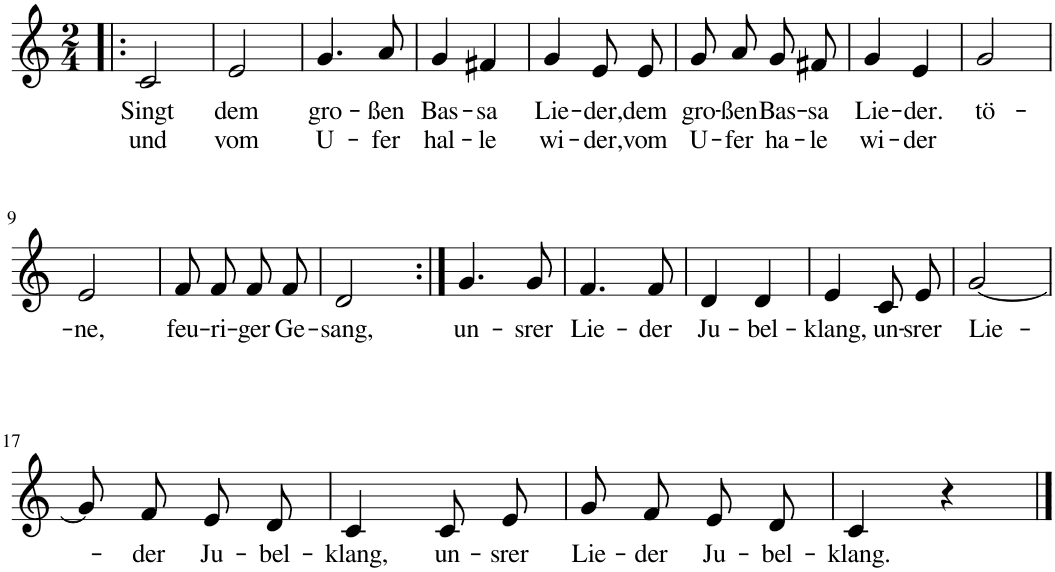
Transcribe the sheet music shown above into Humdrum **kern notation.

**kern	**text	**text
*part1	*part1	*part1
*staff1	*staff1	*staff1
*I"Midi_1	*	*
*clefG2	*	*
*k[]	*	*
*M2/4	*	*
=1!|:	=1!|:	=1!|:
!	!LO:LY:b	!LO:LY:b
2c/	Singt	und
=2	=2	=2
!	!LO:LY:b	!LO:LY:b
2e/	dem	vom
=3	=3	=3
!	!LO:LY:b	!LO:LY:b
4.g/	gro-	-U-
!	!LO:LY:b	!LO:LY:b
8a/	-ßen	fer
=4	=4	=4
!	!LO:LY:b	!LO:LY:b
4g/	Bas-	-hal-
!	!LO:LY:b	!LO:LY:b
4f#X/	-sa	le
=5	=5	=5
!	!LO:LY:b	!LO:LY:b
4g/	Lie-	-wi-
!	!LO:LY:b	!LO:LY:b
8e/L	-der,	der,
!	!LO:LY:b	!LO:LY:b
8e/J	dem	vom
=6	=6	=6
!	!LO:LY:b	!LO:LY:b
8g/L	gro-	-U-
!	!LO:LY:b	!LO:LY:b
8a/J	-ßen	fer
!	!LO:LY:b	!LO:LY:b
8g/L	Bas-	-ha-
!	!LO:LY:b	!LO:LY:b
8f#X/J	-sa	le
=7	=7	=7
!	!LO:LY:b	!LO:LY:b
4g/	Lie-	-wi-
!	!LO:LY:b	!LO:LY:b
4e/	-der.	der
=8	=8	=8
!	!LO:LY:b	!
2g/	tö-	.
!!LO:LB:g=z
=9	=9	=9
!	!LO:LY:b	!
2e/	-ne,	.
=10	=10	=10
!	!LO:LY:b	!
8f/L	feu-	.
!	!LO:LY:b	!
8f/J	-ri-	.
!	!LO:LY:b	!
8f/L	-ger	.
!	!LO:LY:b	!
8f/J	Ge-	.
=11	=11	=11
!	!LO:LY:b	!
2d/	-sang,	.
=12:|!	=12:|!	=12:|!
!	!LO:LY:b	!
4.g/	un-	.
!	!LO:LY:b	!
8g/	-srer	.
=13	=13	=13
!	!LO:LY:b	!
4.f/	Lie-	.
!	!LO:LY:b	!
8f/	-der	.
=14	=14	=14
!	!LO:LY:b	!
4d/	Ju-	.
!	!LO:LY:b	!
4d/	-bel-	.
=15	=15	=15
!	!LO:LY:b	!
4e/	-klang,	.
!	!LO:LY:b	!
8c/L	un-	.
!	!LO:LY:b	!
8e/J	-srer	.
=16	=16	=16
!	!LO:LY:b	!
[2g/	Lie-	.
!!LO:LB:g=z
=17	=17	=17
8g/L]	.	.
!	!LO:LY:b	!
8f/J	-der	.
!	!LO:LY:b	!
8e/L	Ju-	.
!	!LO:LY:b	!
8d/J	-bel-	.
=18	=18	=18
!	!LO:LY:b	!
4c/	-klang,	.
!	!LO:LY:b	!
8c/L	un-	.
!	!LO:LY:b	!
8e/J	-srer	.
=19	=19	=19
!	!LO:LY:b	!
8g/L	Lie-	.
!	!LO:LY:b	!
8f/J	-der	.
!	!LO:LY:b	!
8e/L	Ju-	.
!	!LO:LY:b	!
8d/J	-bel-	.
=20	=20	=20
!	!LO:LY:b	!
4c/	-klang.	.
4r	.	.
==	==	==
*-	*-	*-
